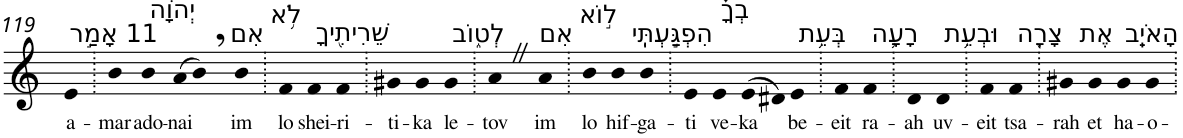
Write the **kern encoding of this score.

**kern	**text
*part1	*part1
*staff1	*staff1
*I"Piano	*
*I'Pno	*
!!LO:PB:g=z
*clefG2	*
*k[]	*
=119	=119
!LO:TX:a:t=11 אָמַ֣ר	!
!	!LO:LY:b
4e	a-
=120.	=120.
!	!LO:LY:b
4b	-mar
!LO:TX:a:t=יְהוָ֔ה	!
!	!LO:LY:b
4b	ado-
!	!LO:LY:b
(>8a	-nai
8b,)	.
!LO:TX:a:t=אִם	!
!	!LO:LY:b
4b	im
=121.	=121.
!LO:TX:a:t=לֹ֥א	!
!	!LO:LY:b
4f	lo
!LO:TX:a:t=שֵׁרִיתִ֖יךָ	!
!	!LO:LY:b
4f	shei-
!	!LO:LY:b
4f	-ri-
=122.	=122.
!	!LO:LY:b
4g#X	-ti-
!	!LO:LY:b
4g#	-ka
!LO:TX:a:t=לְט֑וֹב	!
!	!LO:LY:b
4g#	le-
=123.	=123.
!	!LO:LY:b
4aZ	-tov
!LO:TX:a:t=אִם	!
!	!LO:LY:b
4a	im
=124.	=124.
!LO:TX:a:t=ל֣וֹא	!
!	!LO:LY:b
4b	lo
!LO:TX:a:t=הִפְגַּ֣עְתִּֽי	!
!	!LO:LY:b
4b	hif-
!	!LO:LY:b
4b	-ga-
=125.	=125.
!	!LO:LY:b
4e	-ti
!LO:TX:a:t=בְךָ֗	!
!	!LO:LY:b
4e	ve-
!	!LO:LY:b
(>8e	-ka
8d#X)	.
!LO:TX:a:t=בְּעֵ֥ת	!
!	!LO:LY:b
4e	be-
=126.	=126.
!	!LO:LY:b
4f	-eit
!LO:TX:a:t=רָעָ֛ה	!
!	!LO:LY:b
4f	ra-
=127.	=127.
!	!LO:LY:b
4d	-ah
!LO:TX:a:t=וּבְעֵ֥ת	!
!	!LO:LY:b
4d	uv-
=128.	=128.
!	!LO:LY:b
4f	-eit
!LO:TX:a:t=צָרָ֖ה	!
!	!LO:LY:b
4f	tsa-
=129.	=129.
!	!LO:LY:b
4g#X	-rah
!LO:TX:a:t=אֶת	!
!	!LO:LY:b
4g#	et
!LO:TX:a:t=הָאֹיֵֽב	!
!	!LO:LY:b
4g#	ha-
!	!LO:LY:b
4g#	-o-
=.	=.
*-	*-
